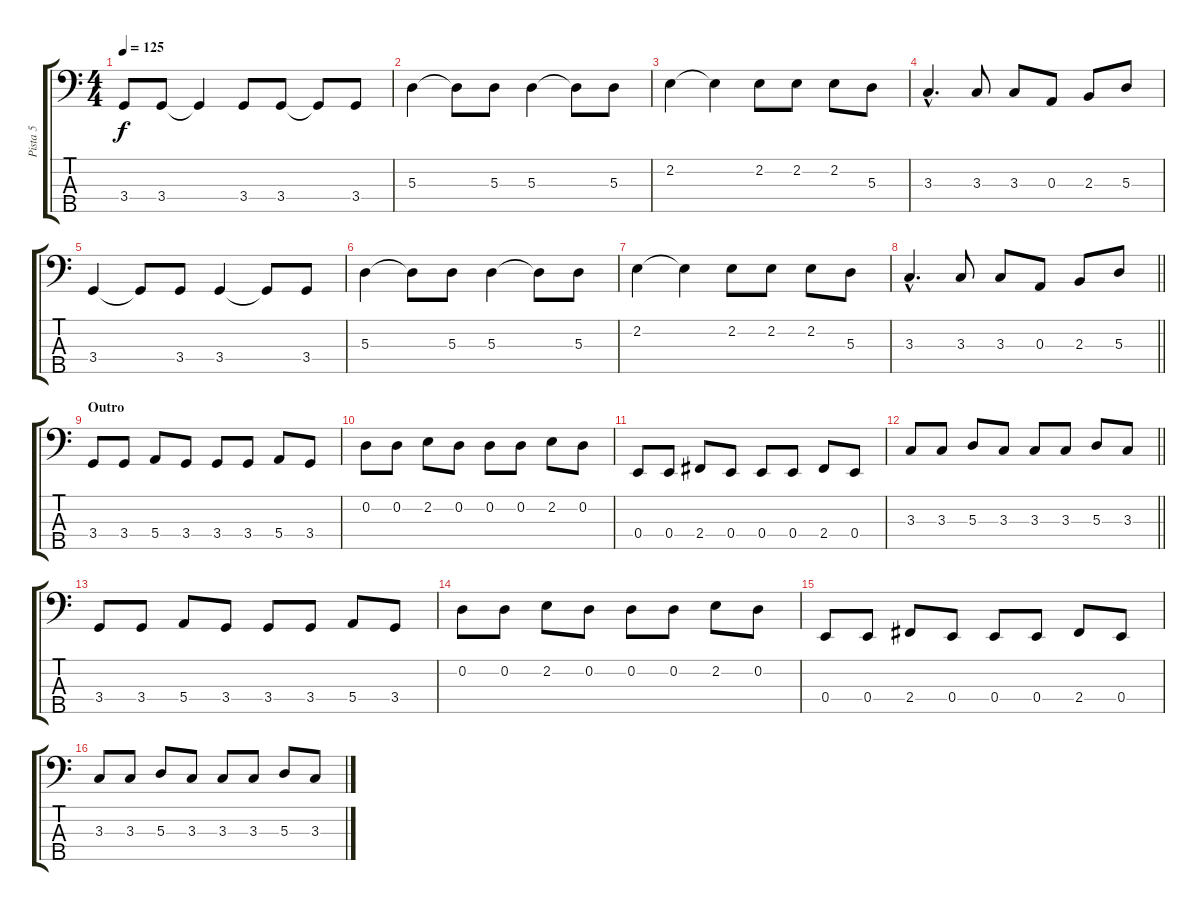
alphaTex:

\track ("Pista 5" "Pista 5") {instrument electricbassfinger}
\staff {score tabs}
\tuning (G2 D2 A1 E1 B0) {hide}
\ts (4 4)
\tempo 125
\clef f4
\ks c
3.4.8{dy f} 3.4.8 3.4{t}.4 3.4.8 3.4.8 3.4{t}.8 3.4.8 |
5.3.4 5.3{t}.8 5.3.8 5.3.4 5.3{t}.8 5.3.8 |
2.2.4 2.2{t}.4 2.2.8 2.2.8 2.2.8 5.3.8 |
3.3{hac}.4{d} 3.3.8 3.3.8 0.3.8 2.3.8 5.3.8 |
3.4.4 3.4{t}.8 3.4.8 3.4.4 3.4{t}.8 3.4.8 |
5.3.4 5.3{t}.8 5.3.8 5.3.4 5.3{t}.8 5.3.8 |
2.2.4 2.2{t}.4 2.2.8 2.2.8 2.2.8 5.3.8 |
\barLineRight lightlight
3.3{hac}.4{d} 3.3.8 3.3.8 0.3.8 2.3.8 5.3.8 |
\section ("" "Outro")
3.4.8 3.4.8 5.4.8 3.4.8 3.4.8 3.4.8 5.4.8 3.4.8 |
0.2.8 0.2.8 2.2.8 0.2.8 0.2.8 0.2.8 2.2.8 0.2.8 |
0.4.8 0.4.8 2.4.8 0.4.8 0.4.8 0.4.8 2.4.8 0.4.8 |
\barLineRight lightlight
3.3.8 3.3.8 5.3.8 3.3.8 3.3.8 3.3.8 5.3.8 3.3.8 |
3.4.8 3.4.8 5.4.8 3.4.8 3.4.8 3.4.8 5.4.8 3.4.8 |
0.2.8 0.2.8 2.2.8 0.2.8 0.2.8 0.2.8 2.2.8 0.2.8 |
0.4.8 0.4.8 2.4.8 0.4.8 0.4.8 0.4.8 2.4.8 0.4.8 |
3.3.8 3.3.8 5.3.8 3.3.8 3.3.8 3.3.8 5.3.8 3.3.8
